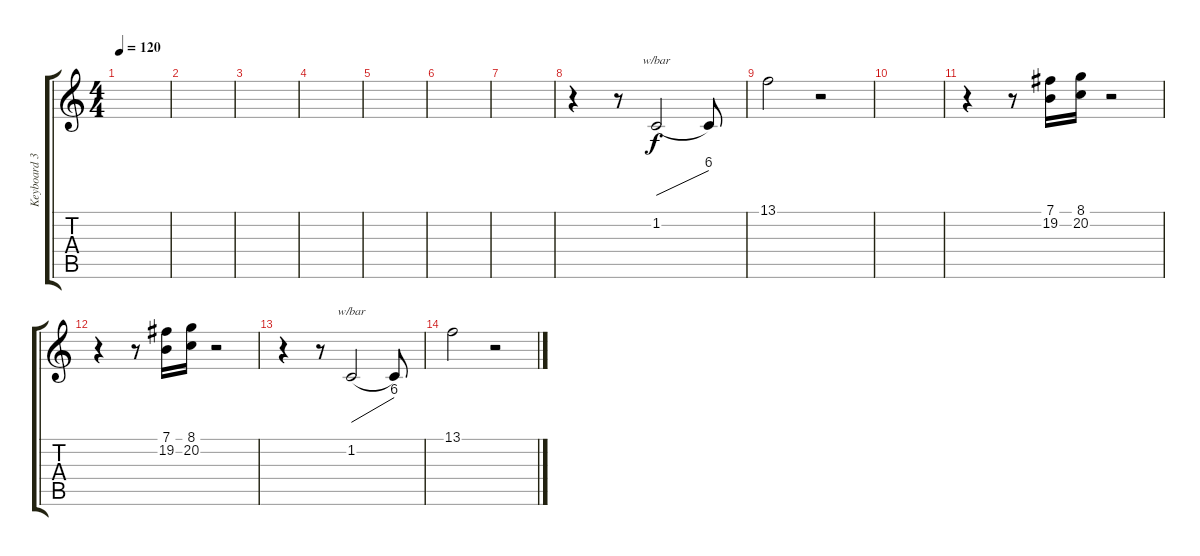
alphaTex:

\track ("Keyboard 3_3" "Keyboard 3") {instrument orchestrahit}
\staff {score tabs}
\tuning (E4 B3 G3 D3 A2 E2) {hide}
\ts (4 4)
\tempo 120
\clef g2
\ks c
|
|
|
|
|
|
|
r.4{instrument lead2sawtooth} r.8 1.2.2{tbe (dive default 0 0 60 24)} 1.2{t}.8 |
13.1.2 r.2 |
|
r.4 r.8 (7.1 19.2).16 (8.1 20.2).16 r.2 |
r.4 r.8 (7.1 19.2).16 (8.1 20.2).16 r.2 |
r.4{instrument lead2sawtooth} r.8 1.2.2{tbe (dive default 0 0 60 24)} 1.2{t}.8 |
13.1.2 r.2
